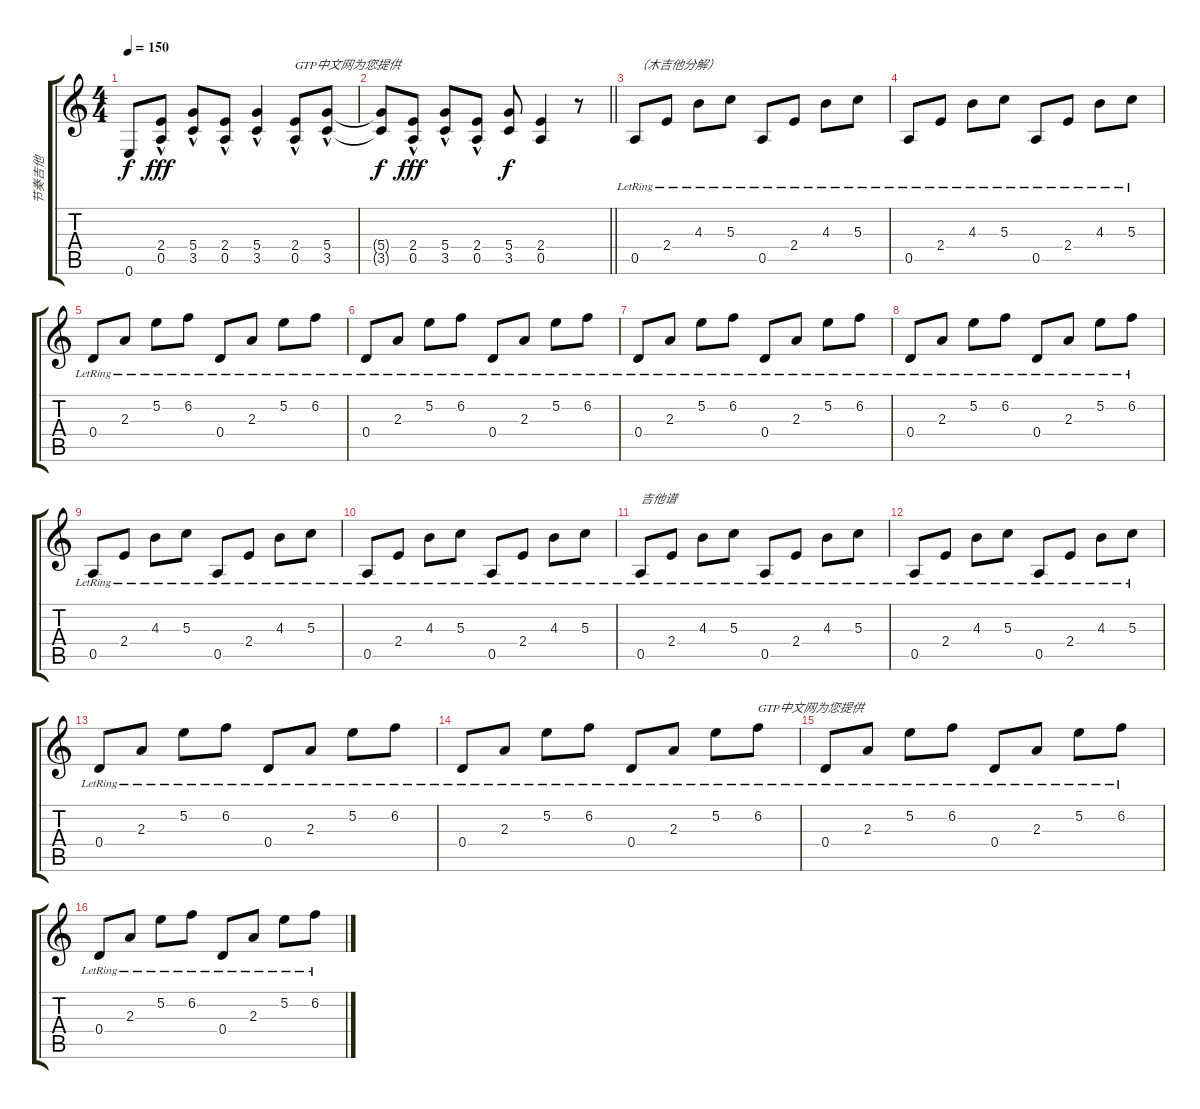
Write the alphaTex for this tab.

\track ("节奏吉他" "节奏吉他") {instrument distortionguitar}
\staff {score tabs}
\tuning (E4 B3 G3 D3 A2 E2) {hide}
\ts (4 4)
\tempo 150
\clef g2
\ks c
0.6.8{dy f} (2.4 0.5{hac}).8{dy fff} (5.4 3.5{hac}).8 (2.4 0.5{hac}).8 (5.4 3.5{hac}).4 (2.4 0.5{hac}).8{txt "GTP中文网为您提供"} (5.4 3.5{hac}).8 |
\barLineRight lightlight
(5.4{t} 3.5{t}).8{dy f} (2.4 0.5{hac}).8{dy fff} (5.4 3.5{hac}).8 (2.4 0.5{hac}).8 (5.4 3.5).8{dy f} (2.4 0.5).4 r.8 |
0.5{lr}.8{txt "（木吉他分解）" volume 10 instrument acousticguitarnylon} 2.4{lr}.8 4.3{lr}.8 5.3{lr}.8 0.5{lr}.8 2.4{lr}.8 4.3{lr}.8 5.3{lr}.8 |
0.5{lr}.8 2.4{lr}.8 4.3{lr}.8 5.3{lr}.8 0.5{lr}.8 2.4{lr}.8 4.3{lr}.8 5.3{lr}.8 |
0.4{lr}.8 2.3{lr}.8 5.2{lr}.8 6.2{lr}.8 0.4{lr}.8 2.3{lr}.8 5.2{lr}.8 6.2{lr}.8 |
0.4{lr}.8 2.3{lr}.8 5.2{lr}.8 6.2{lr}.8 0.4{lr}.8 2.3{lr}.8 5.2{lr}.8 6.2{lr}.8 |
0.4{lr}.8 2.3{lr}.8 5.2{lr}.8 6.2{lr}.8 0.4{lr}.8 2.3{lr}.8 5.2{lr}.8 6.2{lr}.8 |
0.4{lr}.8 2.3{lr}.8 5.2{lr}.8 6.2{lr}.8 0.4{lr}.8 2.3{lr}.8 5.2{lr}.8 6.2{lr}.8 |
0.5{lr}.8 2.4{lr}.8 4.3{lr}.8 5.3{lr}.8 0.5{lr}.8 2.4{lr}.8 4.3{lr}.8 5.3{lr}.8 |
0.5{lr}.8 2.4{lr}.8 4.3{lr}.8 5.3{lr}.8 0.5{lr}.8 2.4{lr}.8 4.3{lr}.8 5.3{lr}.8 |
0.5{lr}.8{txt "吉他谱"} 2.4{lr}.8 4.3{lr}.8 5.3{lr}.8 0.5{lr}.8 2.4{lr}.8 4.3{lr}.8 5.3{lr}.8 |
0.5{lr}.8 2.4{lr}.8 4.3{lr}.8 5.3{lr}.8 0.5{lr}.8 2.4{lr}.8 4.3{lr}.8 5.3{lr}.8 |
0.4{lr}.8 2.3{lr}.8 5.2{lr}.8 6.2{lr}.8 0.4{lr}.8 2.3{lr}.8 5.2{lr}.8 6.2{lr}.8 |
0.4{lr}.8 2.3{lr}.8 5.2{lr}.8 6.2{lr}.8 0.4{lr}.8 2.3{lr}.8 5.2{lr}.8 6.2{lr}.8{txt "GTP中文网为您提供"} |
0.4{lr}.8 2.3{lr}.8 5.2{lr}.8 6.2{lr}.8 0.4{lr}.8 2.3{lr}.8 5.2{lr}.8 6.2{lr}.8 |
0.4{lr}.8 2.3{lr}.8 5.2{lr}.8 6.2{lr}.8 0.4{lr}.8 2.3{lr}.8 5.2{lr}.8 6.2{lr}.8
